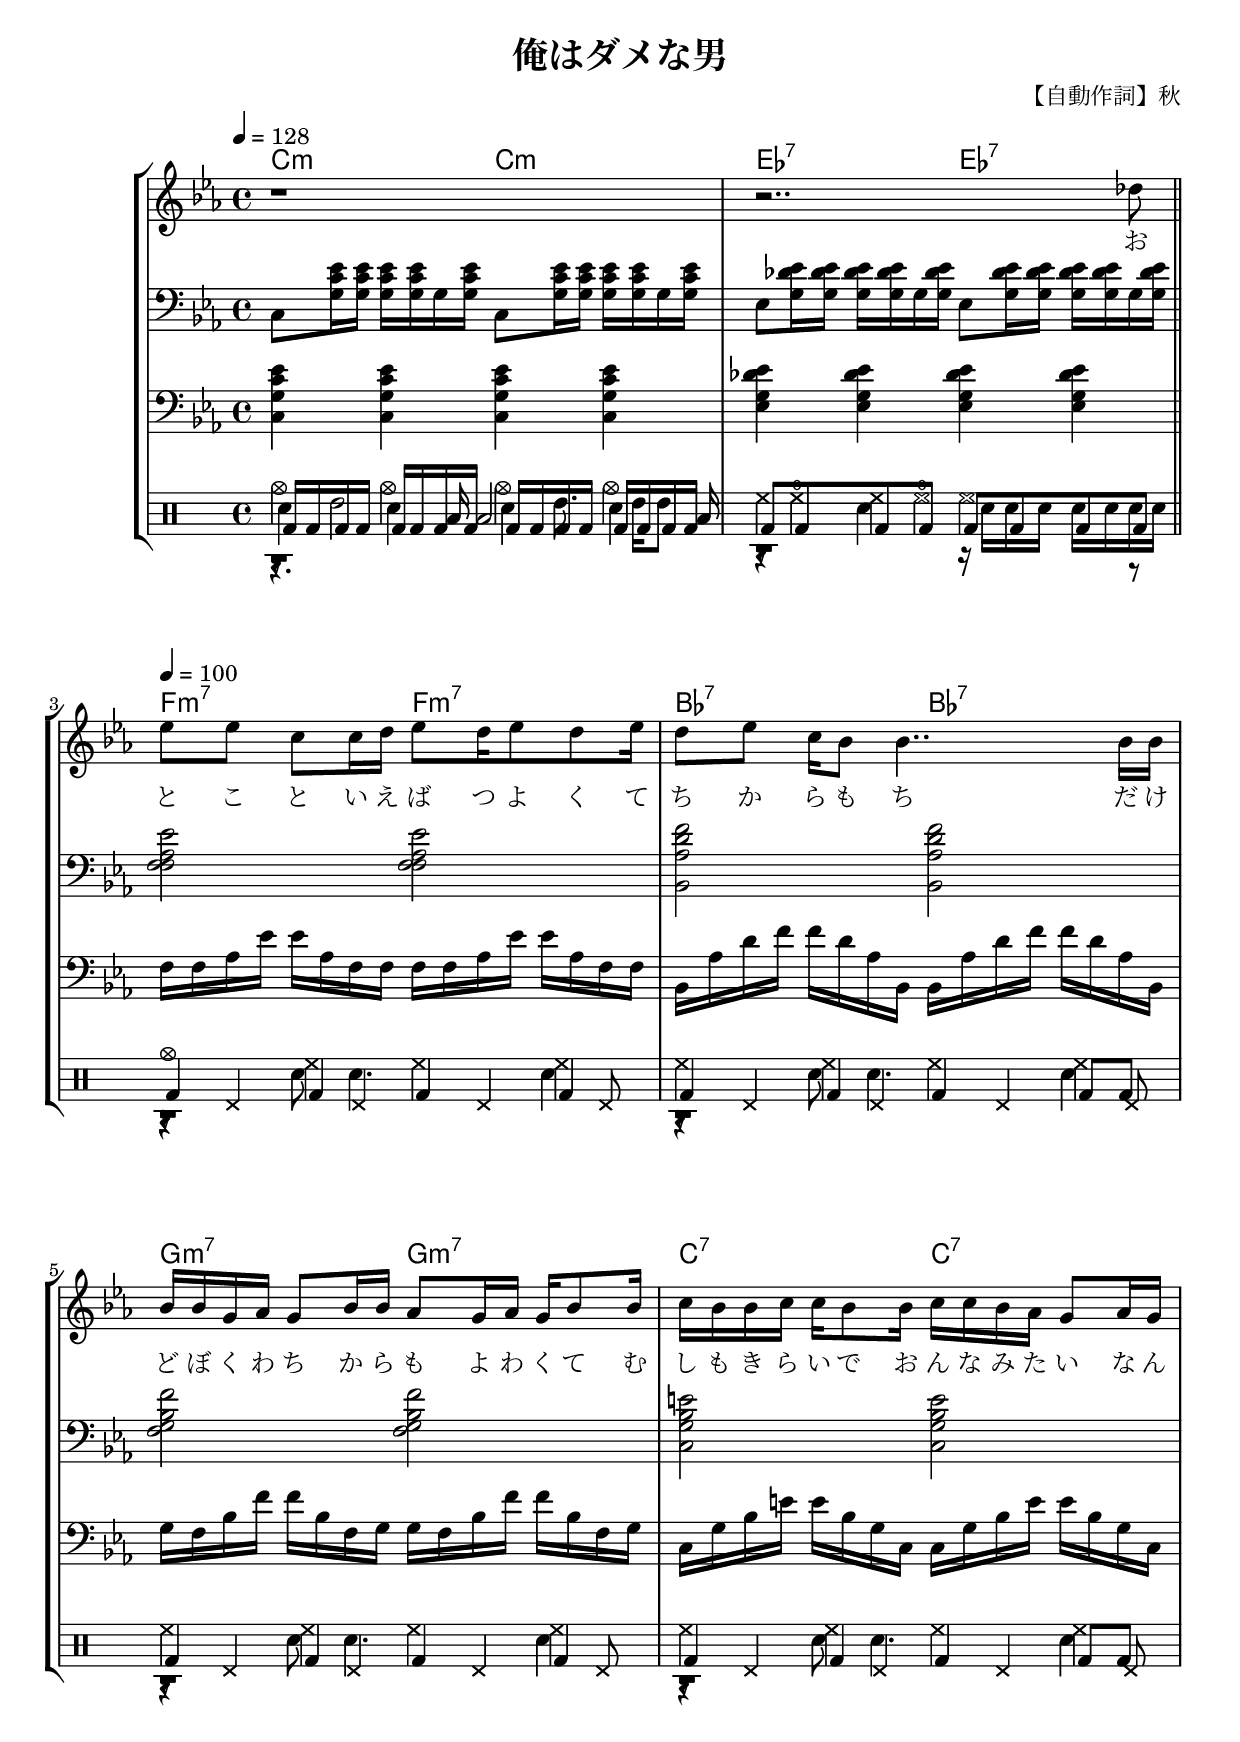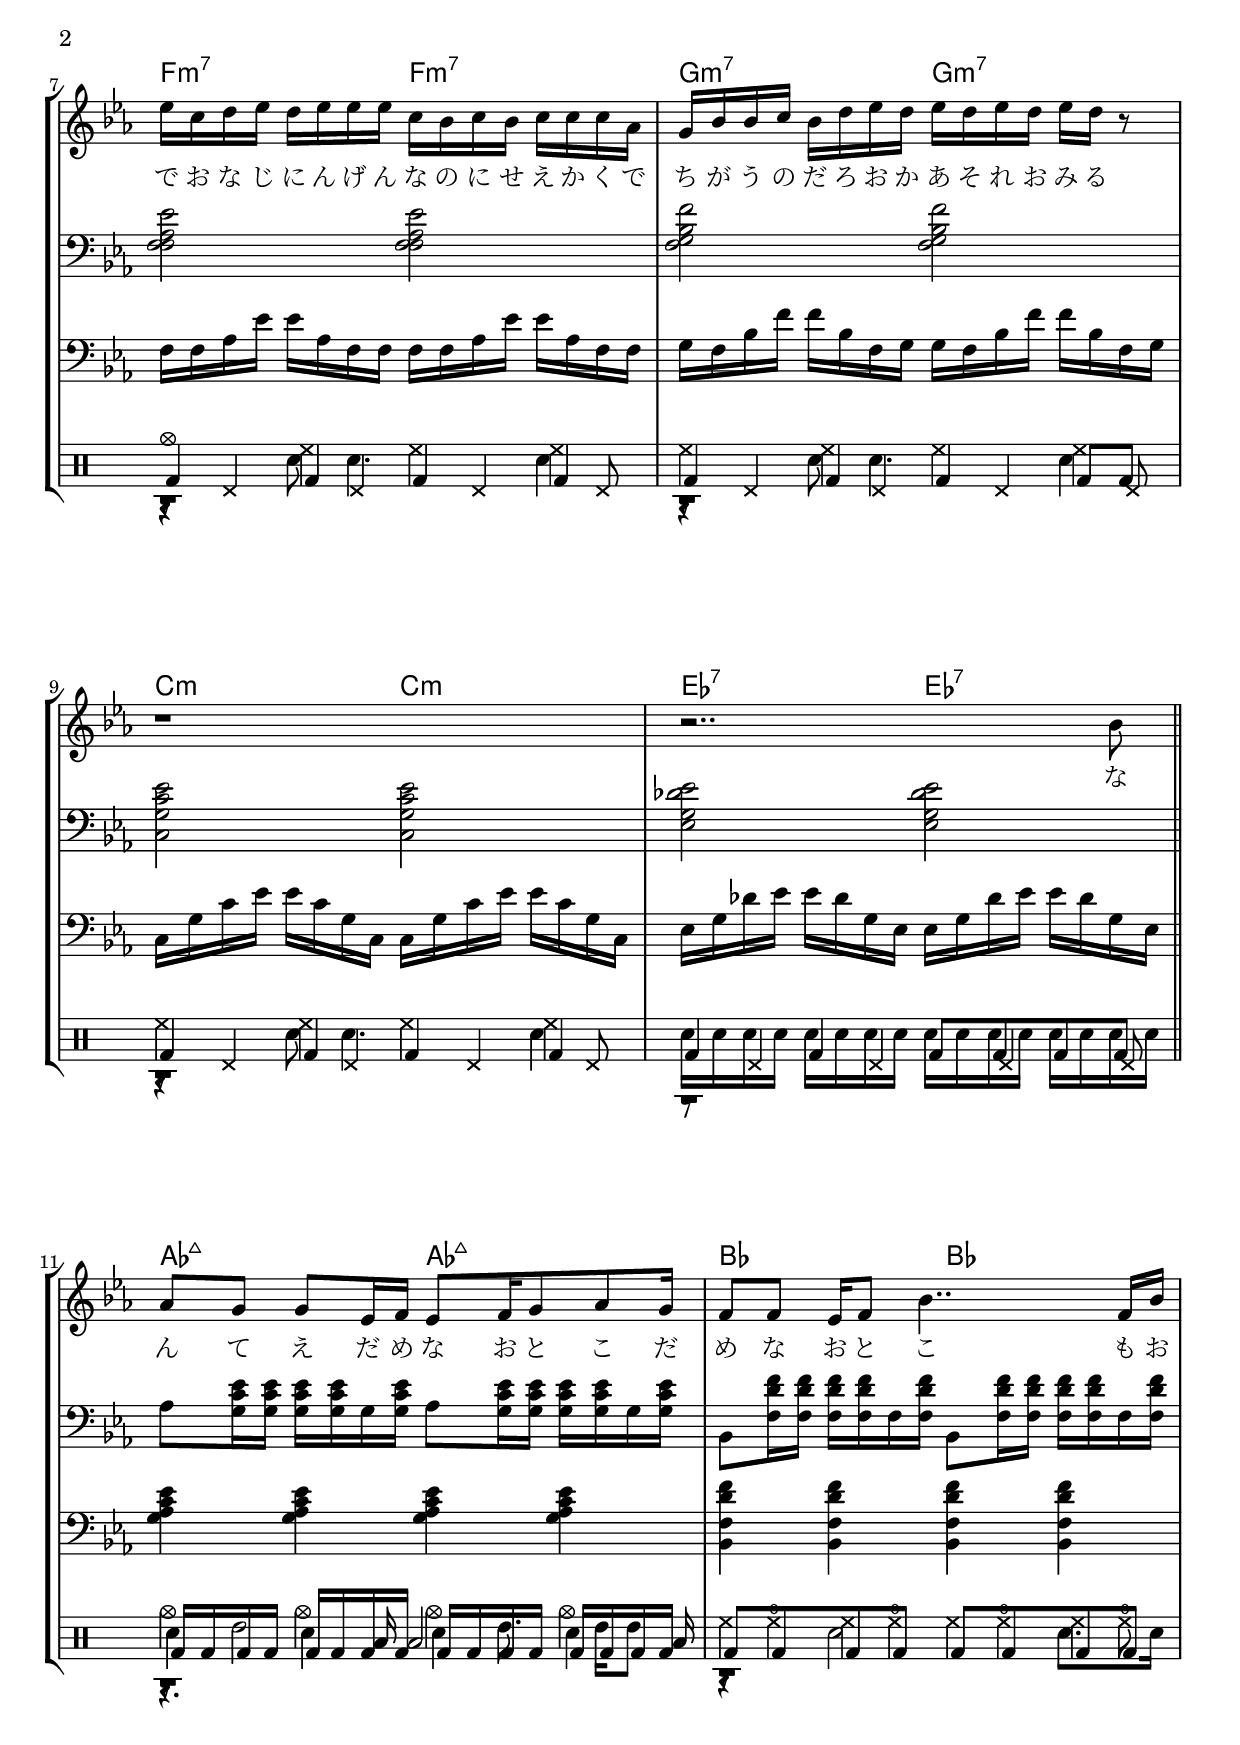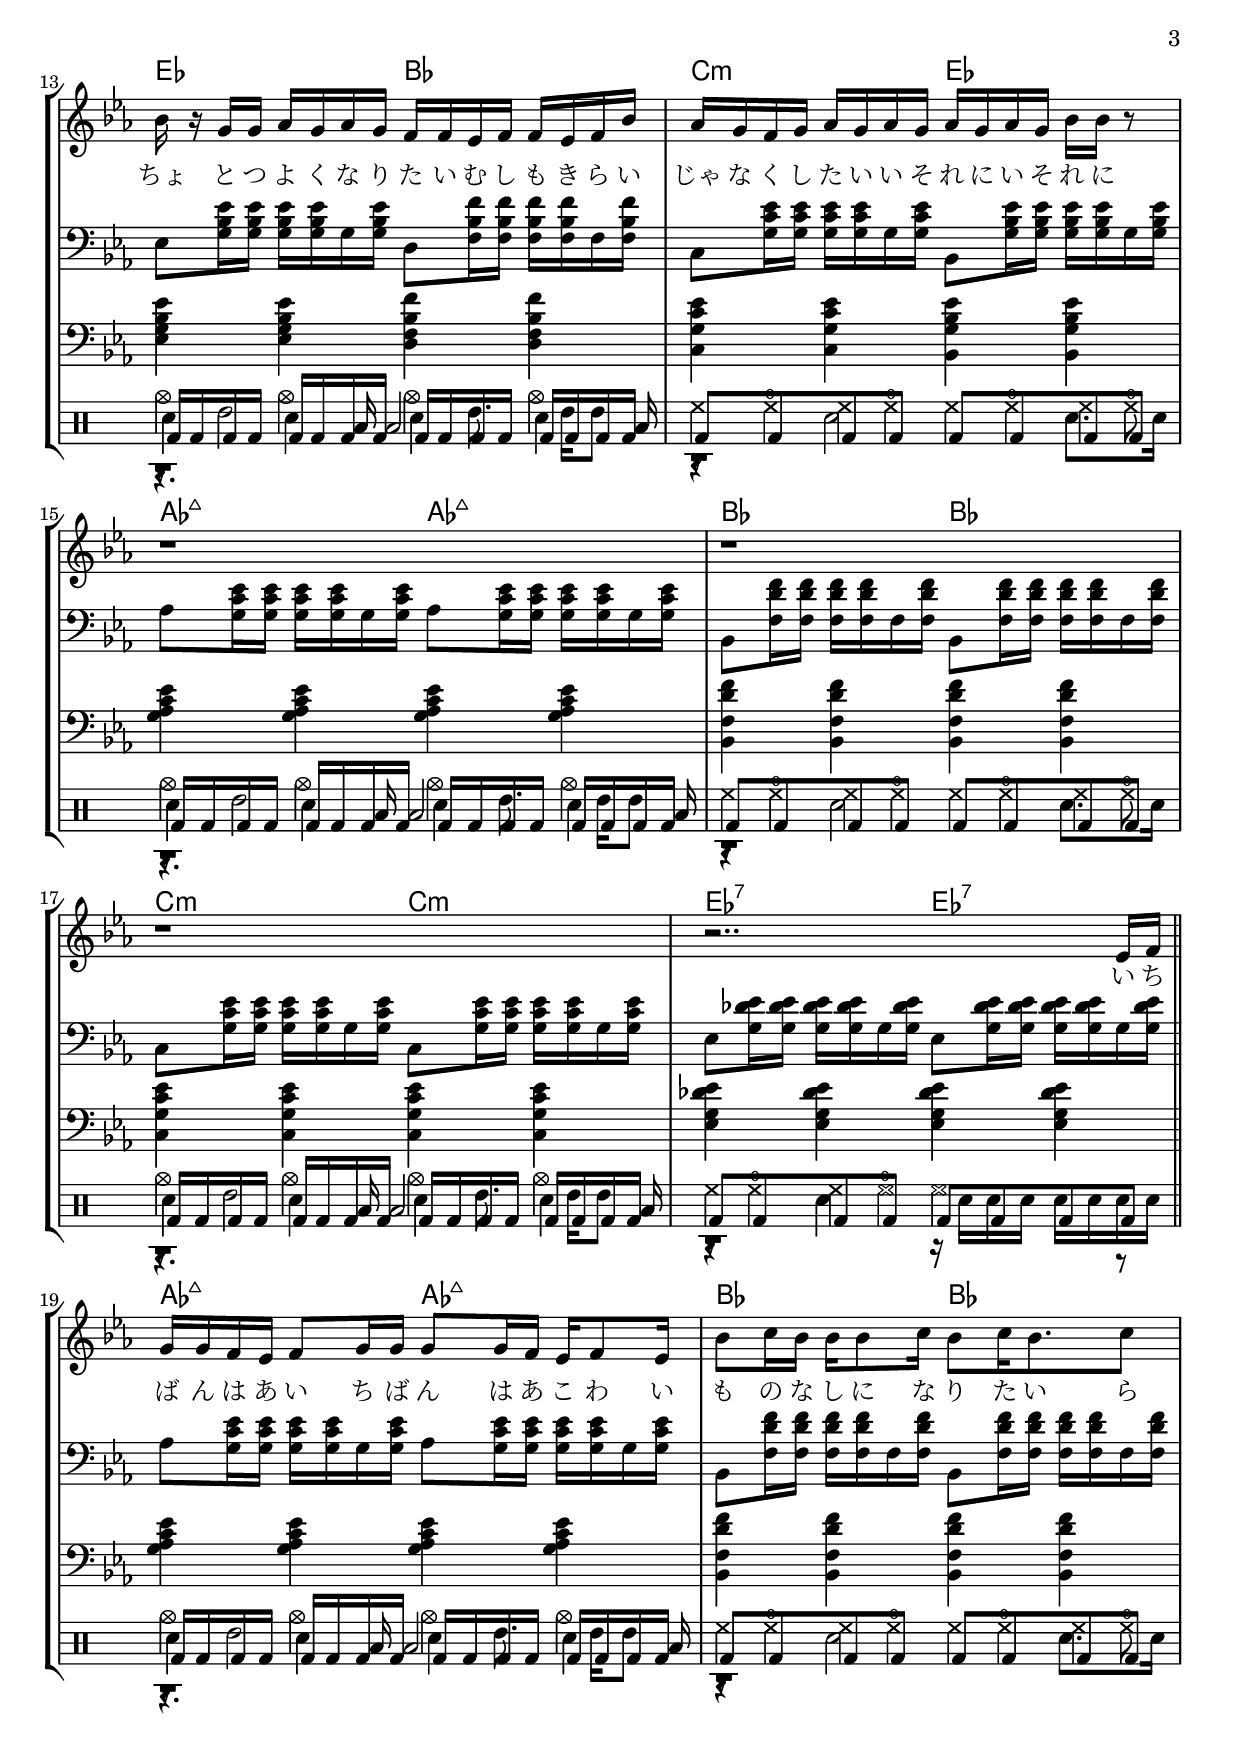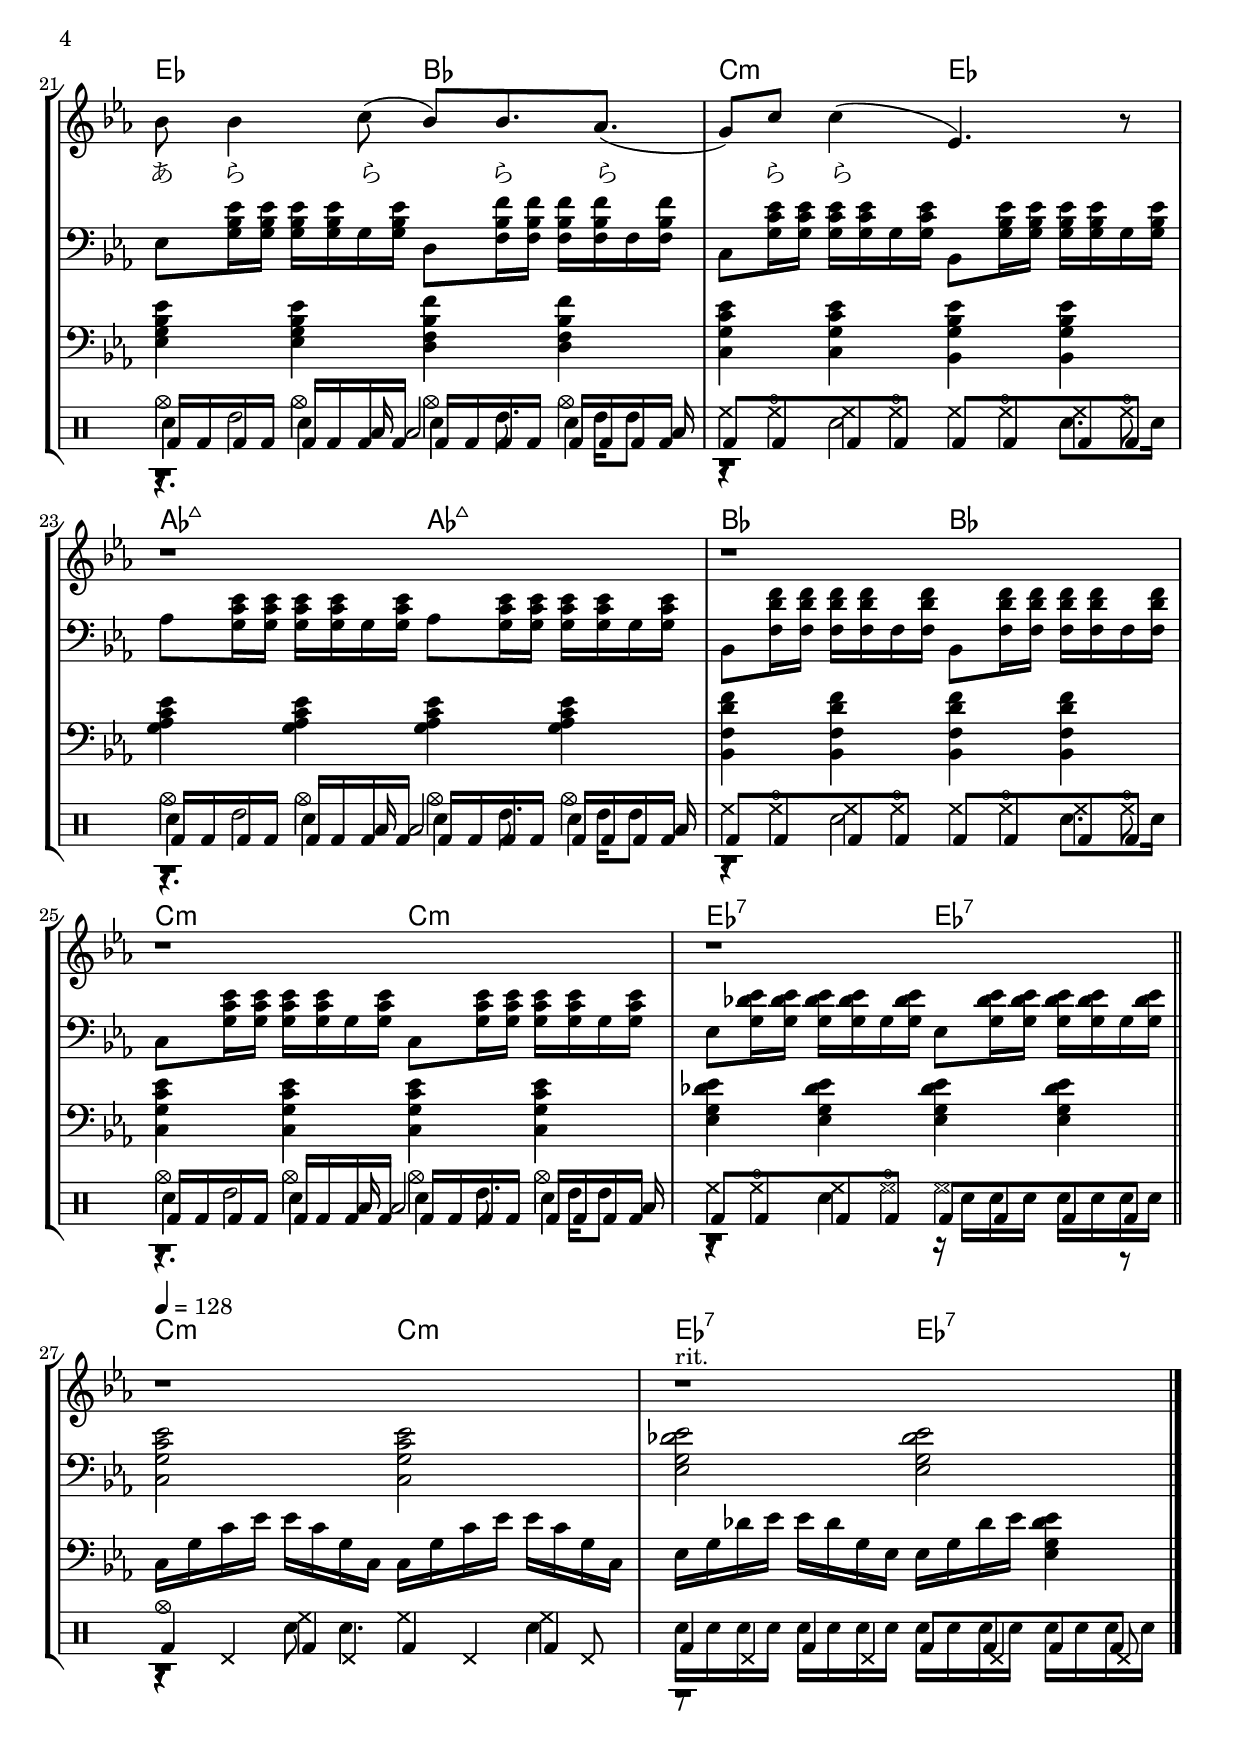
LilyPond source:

\version "2.12.1"

\header {
	title = \markup {俺はダメな男}
	composer = \markup \center-column {【自動作詞】秋}
}

harmony = \chordmode {
	c2:m c:m es:7 es:7 

	f:min7 f:min7 bes:7 bes:7 g:min7 g:min7 c:7 c:7 f:min7 f:min7 g:min7 g:min7 c:m c:m es:7 es:7 

	as:maj7 as:maj7 bes bes es bes c:m es as:maj7 as:maj7 bes bes c:m c:m es:7 es:7 

	as:maj7 as:maj7 bes bes es bes c:m es as:maj7 as:maj7 bes bes c:m c:m es:7 es:7 

	c:m c:m es:7 es:7 
}

melody = {
	\key es \major
	\tempo 4 = 128
	r1 | r2.. 
	\set Staff.midiInstrument = #"fss0.42"
	des''8 
		\tempo 4 = 100
es''8  es''8  c''8  c''16  d''16  es''8  d''16  es''8  d''8  es''16 
	d''8  es''8  c''16  bes'8  bes'4..  bes'16  bes'16 
	bes'16  bes'16  g'16  as'16  g'8  bes'16  bes'16  as'8  g'16  as'16  g'16  bes'8  bes'16 
	c''16  bes'16  bes'16  c''16  c''16  bes'8  bes'16  c''16  c''16  bes'16  as'16  g'8  as'16  g'16 
	es''16  c''16  d''16  es''16  d''16  es''16  es''16  es''16  c''16  bes'16  c''16  bes'16  c''16  c''16  c''16  as'16 
	g'16  bes'16  bes'16  c''16  bes'16  d''16  es''16  d''16  es''16  d''16  es''16  d''16  es''16  d''16  	r8 r1 r2.. 	\set Staff.midiInstrument = #"fss0.29"
	bes'8 
	as'8  g'8  g'8  es'16  f'16  es'8  f'16  g'8  as'8  g'16 
	f'8  f'8  es'16  f'8  bes'4..  f'16  bes'16 
	bes'16  r16  g'16  g'16  as'16  g'16  as'16  g'16  f'16  f'16  es'16  f'16  f'16  es'16  f'16  bes'16 
	as'16  g'16  f'16  g'16  as'16  g'16  as'16  g'16  as'16  g'16  as'16  g'16  bes'16  bes'16  	r8 r1 r1 r1 r2.. 	\set Staff.midiInstrument = #"fss0.29"
	es'16  f'16 
	g'16  g'16  f'16  es'16  f'8  g'16  g'16  g'8  g'16  f'16  es'16  f'8  es'16 
	bes'8  c''16  bes'16  bes'16  bes'8  c''16  bes'8  c''16  bes'8.  c''8 
	bes'8  bes'4  c''8  (bes'8)  bes'8.  as'8. 
	(g'8)  c''8  c''4  (es'4.)  	r8 r1 r1 r1 r1 	\tempo 4 = 128
	r1 | r1^"rit." \bar "|."
}

words = \lyricmode {
	
	お  と  こ  と  い  え  ば  つ  よ  く  て  ち  か  ら  も  ち  だ  け  ど  ぼ  く  わ  ち  か  ら  も  よ  わ  く  て  む  し  も  き  ら  い  で  お  ん  な  み  た  い  な  ん  で  お  な  じ  に  ん  げ  ん  な  の  に  せ  え  か  く  で  ち  が  う  の  だ  ろ  お  か  あ  そ  れ  お  み  る  
	な  ん  て  え  だ  め  な  お  と  こ  だ  め  な  お  と  こ  も  お  ちょ  と  つ  よ  く  な  り  た  い  む  し  も  き  ら  い  じゃ  な  く  し  た  い  い  そ  れ  に  い  そ  れ  に  
	い  ち  ば  ん  は  あ  い  ち  ば  ん  は  あ  こ  わ  い  も  の  な  し  に  な  り  た  い  ら  あ  ら  ら  ら  ら  ら  ら  
	
}

tempochange = {
	\tempo 4 = 128
	r1 | r1 \bar "||"
	\tempo 4 = 100
	r1 | r1 | r1 | r1 | r1 | r1 | r1 | r1 \bar "||"
	\tempo 4 = 100
	r1 | r1 | r1 | r1 | r1 | r1 | r1 | r1 \bar "||"
	\tempo 4 = 100
	r1 | r1 | r1 | r1 | r1 | r1 | r1 | r1 \bar "||"
	\tempo 4 = 128
	r1 | \tempo 4 = 96 r2 \tempo 4 = 85 r2 \bar "|."
}

mainacc = {
	\clef bass
	\set Staff.midiInstrument = #"FX 1 (rain)"
	\key es \major
	\tempo 4 = 128
	c8 <g c' es'>16 <g c' es'>16   <g c' es'>16 <g c' es'>16   g16 <g c' es'>16
	c8 <g c' es'>16 <g c' es'>16   <g c' es'>16 <g c' es'>16   g16 <g c' es'>16
	es8 <g des' es'>16 <g des' es'>16   <g des' es'>16 <g des' es'>16   g16 <g des' es'>16
	es8 <g des' es'>16 <g des' es'>16   <g des' es'>16 <g des' es'>16   g16 <g des' es'>16
	\bar "||"

	\set Staff.midiInstrument = #"FX 1 (rain)"
	\tempo 4 = 100
	<f f as es'>2
	<f f as es'>2
	<bes, as d' f'>2
	<bes, as d' f'>2
	<g f bes f'>2
	<g f bes f'>2
	<c g bes e'>2
	<c g bes e'>2
	<f f as es'>2
	<f f as es'>2
	<g f bes f'>2
	<g f bes f'>2
	<c g c' es'>2
	<c g c' es'>2
	<es g des' es'>2
	<es g des' es'>2
	\bar "||"

	\set Staff.midiInstrument = #"FX 1 (rain)"
	as8 <g c' es'>16 <g c' es'>16   <g c' es'>16 <g c' es'>16   g16 <g c' es'>16
	as8 <g c' es'>16 <g c' es'>16   <g c' es'>16 <g c' es'>16   g16 <g c' es'>16
	bes,8 <f d' f'>16 <f d' f'>16   <f d' f'>16 <f d' f'>16   f16 <f d' f'>16
	bes,8 <f d' f'>16 <f d' f'>16   <f d' f'>16 <f d' f'>16   f16 <f d' f'>16
	es8 <g bes es'>16 <g bes es'>16   <g bes es'>16 <g bes es'>16   g16 <g bes es'>16
	d8 <f bes f'>16 <f bes f'>16   <f bes f'>16 <f bes f'>16   f16 <f bes f'>16
	c8 <g c' es'>16 <g c' es'>16   <g c' es'>16 <g c' es'>16   g16 <g c' es'>16
	bes,8 <g bes es'>16 <g bes es'>16   <g bes es'>16 <g bes es'>16   g16 <g bes es'>16
	as8 <g c' es'>16 <g c' es'>16   <g c' es'>16 <g c' es'>16   g16 <g c' es'>16
	as8 <g c' es'>16 <g c' es'>16   <g c' es'>16 <g c' es'>16   g16 <g c' es'>16
	bes,8 <f d' f'>16 <f d' f'>16   <f d' f'>16 <f d' f'>16   f16 <f d' f'>16
	bes,8 <f d' f'>16 <f d' f'>16   <f d' f'>16 <f d' f'>16   f16 <f d' f'>16
	c8 <g c' es'>16 <g c' es'>16   <g c' es'>16 <g c' es'>16   g16 <g c' es'>16
	c8 <g c' es'>16 <g c' es'>16   <g c' es'>16 <g c' es'>16   g16 <g c' es'>16
	es8 <g des' es'>16 <g des' es'>16   <g des' es'>16 <g des' es'>16   g16 <g des' es'>16
	es8 <g des' es'>16 <g des' es'>16   <g des' es'>16 <g des' es'>16   g16 <g des' es'>16
	\bar "||"

	\set Staff.midiInstrument = #"FX 1 (rain)"
	as8 <g c' es'>16 <g c' es'>16   <g c' es'>16 <g c' es'>16   g16 <g c' es'>16
	as8 <g c' es'>16 <g c' es'>16   <g c' es'>16 <g c' es'>16   g16 <g c' es'>16
	bes,8 <f d' f'>16 <f d' f'>16   <f d' f'>16 <f d' f'>16   f16 <f d' f'>16
	bes,8 <f d' f'>16 <f d' f'>16   <f d' f'>16 <f d' f'>16   f16 <f d' f'>16
	es8 <g bes es'>16 <g bes es'>16   <g bes es'>16 <g bes es'>16   g16 <g bes es'>16
	d8 <f bes f'>16 <f bes f'>16   <f bes f'>16 <f bes f'>16   f16 <f bes f'>16
	c8 <g c' es'>16 <g c' es'>16   <g c' es'>16 <g c' es'>16   g16 <g c' es'>16
	bes,8 <g bes es'>16 <g bes es'>16   <g bes es'>16 <g bes es'>16   g16 <g bes es'>16
	as8 <g c' es'>16 <g c' es'>16   <g c' es'>16 <g c' es'>16   g16 <g c' es'>16
	as8 <g c' es'>16 <g c' es'>16   <g c' es'>16 <g c' es'>16   g16 <g c' es'>16
	bes,8 <f d' f'>16 <f d' f'>16   <f d' f'>16 <f d' f'>16   f16 <f d' f'>16
	bes,8 <f d' f'>16 <f d' f'>16   <f d' f'>16 <f d' f'>16   f16 <f d' f'>16
	c8 <g c' es'>16 <g c' es'>16   <g c' es'>16 <g c' es'>16   g16 <g c' es'>16
	c8 <g c' es'>16 <g c' es'>16   <g c' es'>16 <g c' es'>16   g16 <g c' es'>16
	es8 <g des' es'>16 <g des' es'>16   <g des' es'>16 <g des' es'>16   g16 <g des' es'>16
	es8 <g des' es'>16 <g des' es'>16   <g des' es'>16 <g des' es'>16   g16 <g des' es'>16
	\bar "||"

	\set Staff.midiInstrument = #"FX 1 (rain)"
	\tempo 4 = 128
	<c g c' es'>2
	<c g c' es'>2
	<es g des' es'>2
	<es g des' es'>2
	\bar "|."
}

subacc = {
	\clef bass
	\set Staff.midiInstrument = #"Orchestra Hit"
	\key es \major
	\tempo 4 = 128
	<c g c' es'>4 <c g c' es'>4
	<c g c' es'>4 <c g c' es'>4
	<es g des' es'>4 <es g des' es'>4
	<es g des' es'>4 <es g des' es'>4
	\bar "||"

	\set Staff.midiInstrument = #"Trumpet"
	\tempo 4 = 100
	f16 f as es' es' as f f
	f16 f as es' es' as f f
	bes,16 as d' f' f' d' as bes,
	bes,16 as d' f' f' d' as bes,
	g16 f bes f' f' bes f g
	g16 f bes f' f' bes f g
	c16 g bes e' e' bes g c
	c16 g bes e' e' bes g c
	f16 f as es' es' as f f
	f16 f as es' es' as f f
	g16 f bes f' f' bes f g
	g16 f bes f' f' bes f g
	c16 g c' es' es' c' g c
	c16 g c' es' es' c' g c
	es16 g des' es' es' des' g es
	es16 g des' es' es' des' g es
	\bar "||"

	\set Staff.midiInstrument = #"Orchestra Hit"
	<as g c' es'>4 <as g c' es'>4
	<as g c' es'>4 <as g c' es'>4
	<bes, f d' f'>4 <bes, f d' f'>4
	<bes, f d' f'>4 <bes, f d' f'>4
	<es g bes es'>4 <es g bes es'>4
	<d f bes f'>4 <d f bes f'>4
	<c g c' es'>4 <c g c' es'>4
	<bes, g bes es'>4 <bes, g bes es'>4
	<as g c' es'>4 <as g c' es'>4
	<as g c' es'>4 <as g c' es'>4
	<bes, f d' f'>4 <bes, f d' f'>4
	<bes, f d' f'>4 <bes, f d' f'>4
	<c g c' es'>4 <c g c' es'>4
	<c g c' es'>4 <c g c' es'>4
	<es g des' es'>4 <es g des' es'>4
	<es g des' es'>4 <es g des' es'>4
	\bar "||"

	\set Staff.midiInstrument = #"Orchestra Hit"
	<as g c' es'>4 <as g c' es'>4
	<as g c' es'>4 <as g c' es'>4
	<bes, f d' f'>4 <bes, f d' f'>4
	<bes, f d' f'>4 <bes, f d' f'>4
	<es g bes es'>4 <es g bes es'>4
	<d f bes f'>4 <d f bes f'>4
	<c g c' es'>4 <c g c' es'>4
	<bes, g bes es'>4 <bes, g bes es'>4
	<as g c' es'>4 <as g c' es'>4
	<as g c' es'>4 <as g c' es'>4
	<bes, f d' f'>4 <bes, f d' f'>4
	<bes, f d' f'>4 <bes, f d' f'>4
	<c g c' es'>4 <c g c' es'>4
	<c g c' es'>4 <c g c' es'>4
	<es g des' es'>4 <es g des' es'>4
	<es g des' es'>4 <es g des' es'>4
	\bar "||"

	\set Staff.midiInstrument = #"Trumpet"
	\tempo 4 = 128
	c16 g c' es' es' c' g c
	c16 g c' es' es' c' g c
	es16 g des' es' es' des' g es
	es16 g des' es' <es g des' es'>4
	\bar "|."
}

percA = {
	\drummode {
	r1  |hh4 hh4 hh2  \bar "||"
	r4 hh4 hh4 hh4  |hh4 hh4 hh4 hh4  |hh4 hh4 hh4 hh4  |hh4 hh4 hh4 hh4  |r4 hh4 hh4 hh4  |hh4 hh4 hh4 hh4  |hh4 hh4 hh4 hh4  |r1  \bar "||"
	r1  |hh4 hh4 hh4 hh4  |r1  |hh4 hh4 hh4 hh4  |r1  |hh4 hh4 hh4 hh4  |r1  |hh4 hh4 hh2  \bar "||"
	r1  |hh4 hh4 hh4 hh4  |r1  |hh4 hh4 hh4 hh4  |r1  |hh4 hh4 hh4 hh4  |r1  |hh4 hh4 hh2  \bar "||"
	r4 hh4 hh4 hh4  |r1  \bar "|."
	}
}

percB = {
	\drummode {
	sn4 sn4 sn4 sn4  |r4 sn4 r16 sn16 sn16 sn16 sn16 sn16 sn16 sn16  \bar "||"
	r4 sn8 sn4. sn4  |r4 sn8 sn4. sn4  |r4 sn8 sn4. sn4  |r4 sn8 sn4. sn4  |r4 sn8 sn4. sn4  |r4 sn8 sn4. sn4  |r4 sn8 sn4. sn4  |sn16 sn16 sn16 sn16 sn16 sn16 sn16 sn16 sn16 sn16 sn16 sn16 sn16 sn16 sn16 sn16  \bar "||"
	sn4 sn4 sn4 sn4  |r4 sn2 sn8. sn16  |sn4 sn4 sn4 sn4  |r4 sn2 sn8. sn16  |sn4 sn4 sn4 sn4  |r4 sn2 sn8. sn16  |sn4 sn4 sn4 sn4  |r4 sn4 r16 sn16 sn16 sn16 sn16 sn16 sn16 sn16  \bar "||"
	sn4 sn4 sn4 sn4  |r4 sn2 sn8. sn16  |sn4 sn4 sn4 sn4  |r4 sn2 sn8. sn16  |sn4 sn4 sn4 sn4  |r4 sn2 sn8. sn16  |sn4 sn4 sn4 sn4  |r4 sn4 r16 sn16 sn16 sn16 sn16 sn16 sn16 sn16  \bar "||"
	r4 sn8 sn4. sn4  |sn16 sn16 sn16 sn16 sn16 sn16 sn16 sn16 sn16 sn16 sn16 sn16 sn16 sn16 sn16 sn16  \bar "|."
	}
}

percC = {
	\drummode {
	bd16 bd16 bd16 bd16 bd16 bd16 bd16 bd16 bd16 bd16 bd16 bd16 bd16 bd16 bd16 bd16  |bd8 bd8 bd8 bd8 bd8 bd8 bd8 bd8  \bar "||"
	bd4 bd4 bd4 bd4  |bd4 bd4 bd4 bd8 bd8  |bd4 bd4 bd4 bd4  |bd4 bd4 bd4 bd8 bd8  |bd4 bd4 bd4 bd4  |bd4 bd4 bd4 bd8 bd8  |bd4 bd4 bd4 bd4  |bd4 bd4 bd8 bd8 bd8 bd8  \bar "||"
	bd16 bd16 bd16 bd16 bd16 bd16 bd16 bd16 bd16 bd16 bd16 bd16 bd16 bd16 bd16 bd16  |bd8 bd8 bd8 bd8 bd8 bd8 bd8 bd8  |bd16 bd16 bd16 bd16 bd16 bd16 bd16 bd16 bd16 bd16 bd16 bd16 bd16 bd16 bd16 bd16  |bd8 bd8 bd8 bd8 bd8 bd8 bd8 bd8  |bd16 bd16 bd16 bd16 bd16 bd16 bd16 bd16 bd16 bd16 bd16 bd16 bd16 bd16 bd16 bd16  |bd8 bd8 bd8 bd8 bd8 bd8 bd8 bd8  |bd16 bd16 bd16 bd16 bd16 bd16 bd16 bd16 bd16 bd16 bd16 bd16 bd16 bd16 bd16 bd16  |bd8 bd8 bd8 bd8 bd8 bd8 bd8 bd8  \bar "||"
	bd16 bd16 bd16 bd16 bd16 bd16 bd16 bd16 bd16 bd16 bd16 bd16 bd16 bd16 bd16 bd16  |bd8 bd8 bd8 bd8 bd8 bd8 bd8 bd8  |bd16 bd16 bd16 bd16 bd16 bd16 bd16 bd16 bd16 bd16 bd16 bd16 bd16 bd16 bd16 bd16  |bd8 bd8 bd8 bd8 bd8 bd8 bd8 bd8  |bd16 bd16 bd16 bd16 bd16 bd16 bd16 bd16 bd16 bd16 bd16 bd16 bd16 bd16 bd16 bd16  |bd8 bd8 bd8 bd8 bd8 bd8 bd8 bd8  |bd16 bd16 bd16 bd16 bd16 bd16 bd16 bd16 bd16 bd16 bd16 bd16 bd16 bd16 bd16 bd16  |bd8 bd8 bd8 bd8 bd8 bd8 bd8 bd8  \bar "||"
	bd4 bd4 bd4 bd4  |bd4 bd4 bd8 bd8 bd8 bd8  \bar "|."
	}
}

percD = {
	\drummode {
	r1  |r8 hho4 hho2 r8  \bar "||"
	r8 hhp4 hhp4 hhp4 hhp8  |r8 hhp4 hhp4 hhp4 hhp8  |r8 hhp4 hhp4 hhp4 hhp8  |r8 hhp4 hhp4 hhp4 hhp8  |r8 hhp4 hhp4 hhp4 hhp8  |r8 hhp4 hhp4 hhp4 hhp8  |r8 hhp4 hhp4 hhp4 hhp8  |r8 hhp4 hhp4 hhp4 hhp8  \bar "||"
	r1  |r8 hho4 hho4 hho4 hho8  |r1  |r8 hho4 hho4 hho4 hho8  |r1  |r8 hho4 hho4 hho4 hho8  |r1  |r8 hho4 hho2 r8  \bar "||"
	r1  |r8 hho4 hho4 hho4 hho8  |r1  |r8 hho4 hho4 hho4 hho8  |r1  |r8 hho4 hho4 hho4 hho8  |r1  |r8 hho4 hho2 r8  \bar "||"
	r8 hhp4 hhp4 hhp4 hhp8  |r8 hhp4 hhp4 hhp4 hhp8  \bar "|."
	}
}

percE = {
	\drummode {
	cymc4 cymc4 cymc4 cymc4  |r1 \bar "||"
	cymc1  |r1 |r1 |r1 |cymc1  |r1 |r1 |r1 \bar "||"
	cymc4 cymc4 cymc4 cymc4  |r1 |cymc4 cymc4 cymc4 cymc4  |r1 |cymc4 cymc4 cymc4 cymc4  |r1 |cymc4 cymc4 cymc4 cymc4  |r1 \bar "||"
	cymc4 cymc4 cymc4 cymc4  |r1 |cymc4 cymc4 cymc4 cymc4  |r1 |cymc4 cymc4 cymc4 cymc4  |r1 |cymc4 cymc4 cymc4 cymc4  |r1 \bar "||"
	cymc1  |r1 \bar "|."
	}
}

percF = {
	\drummode {
	r8 tommh2 tommh8. tommh16 tommh8  |r1 \bar "||"
	r1 | r1 | r1 | r1 | r1 | r1 | r1 | r1 \bar "||"
	r8 tommh2 tommh8. tommh16 tommh8  |r1 |r8 tommh2 tommh8. tommh16 tommh8  |r1 |r8 tommh2 tommh8. tommh16 tommh8  |r1 |r8 tommh2 tommh8. tommh16 tommh8  |r1 \bar "||"
	r8 tommh2 tommh8. tommh16 tommh8  |r1 |r8 tommh2 tommh8. tommh16 tommh8  |r1 |r8 tommh2 tommh8. tommh16 tommh8  |r1 |r8 tommh2 tommh8. tommh16 tommh8  |r1 \bar "||"
	r1 | r1 \bar "|."
	}
}

percG = {
	\drummode {
	r4. toml16 toml2 toml16  |r1 \bar "||"
	r1 | r1 | r1 | r1 | r1 | r1 | r1 | r1 \bar "||"
	r4. toml16 toml2 toml16  |r1 |r4. toml16 toml2 toml16  |r1 |r4. toml16 toml2 toml16  |r1 |r4. toml16 toml2 toml16  |r1 \bar "||"
	r4. toml16 toml2 toml16  |r1 |r4. toml16 toml2 toml16  |r1 |r4. toml16 toml2 toml16  |r1 |r4. toml16 toml2 toml16  |r1 \bar "||"
	r1 | r1 \bar "|."
	}
}

\score {
	<<
		\new StaffGroup <<
			\new ChordNames {\harmony}
			\new Voice = "melody" {\melody}
			\new Lyrics \lyricsto "melody" \words
			\new Staff = "mainacc" {\mainacc}
			\new Staff = "subacc" {\subacc}
			\new DrumStaff <<
				\new DrumVoice {\percA}
				\new DrumVoice {\percB}
				\new DrumVoice {\percC}
				\new DrumVoice {\percD}
				\new DrumVoice {\percE}
				\new DrumVoice {\percF}
				\new DrumVoice {\percG}
			>>
		>>
	>>
	\layout { }
}
